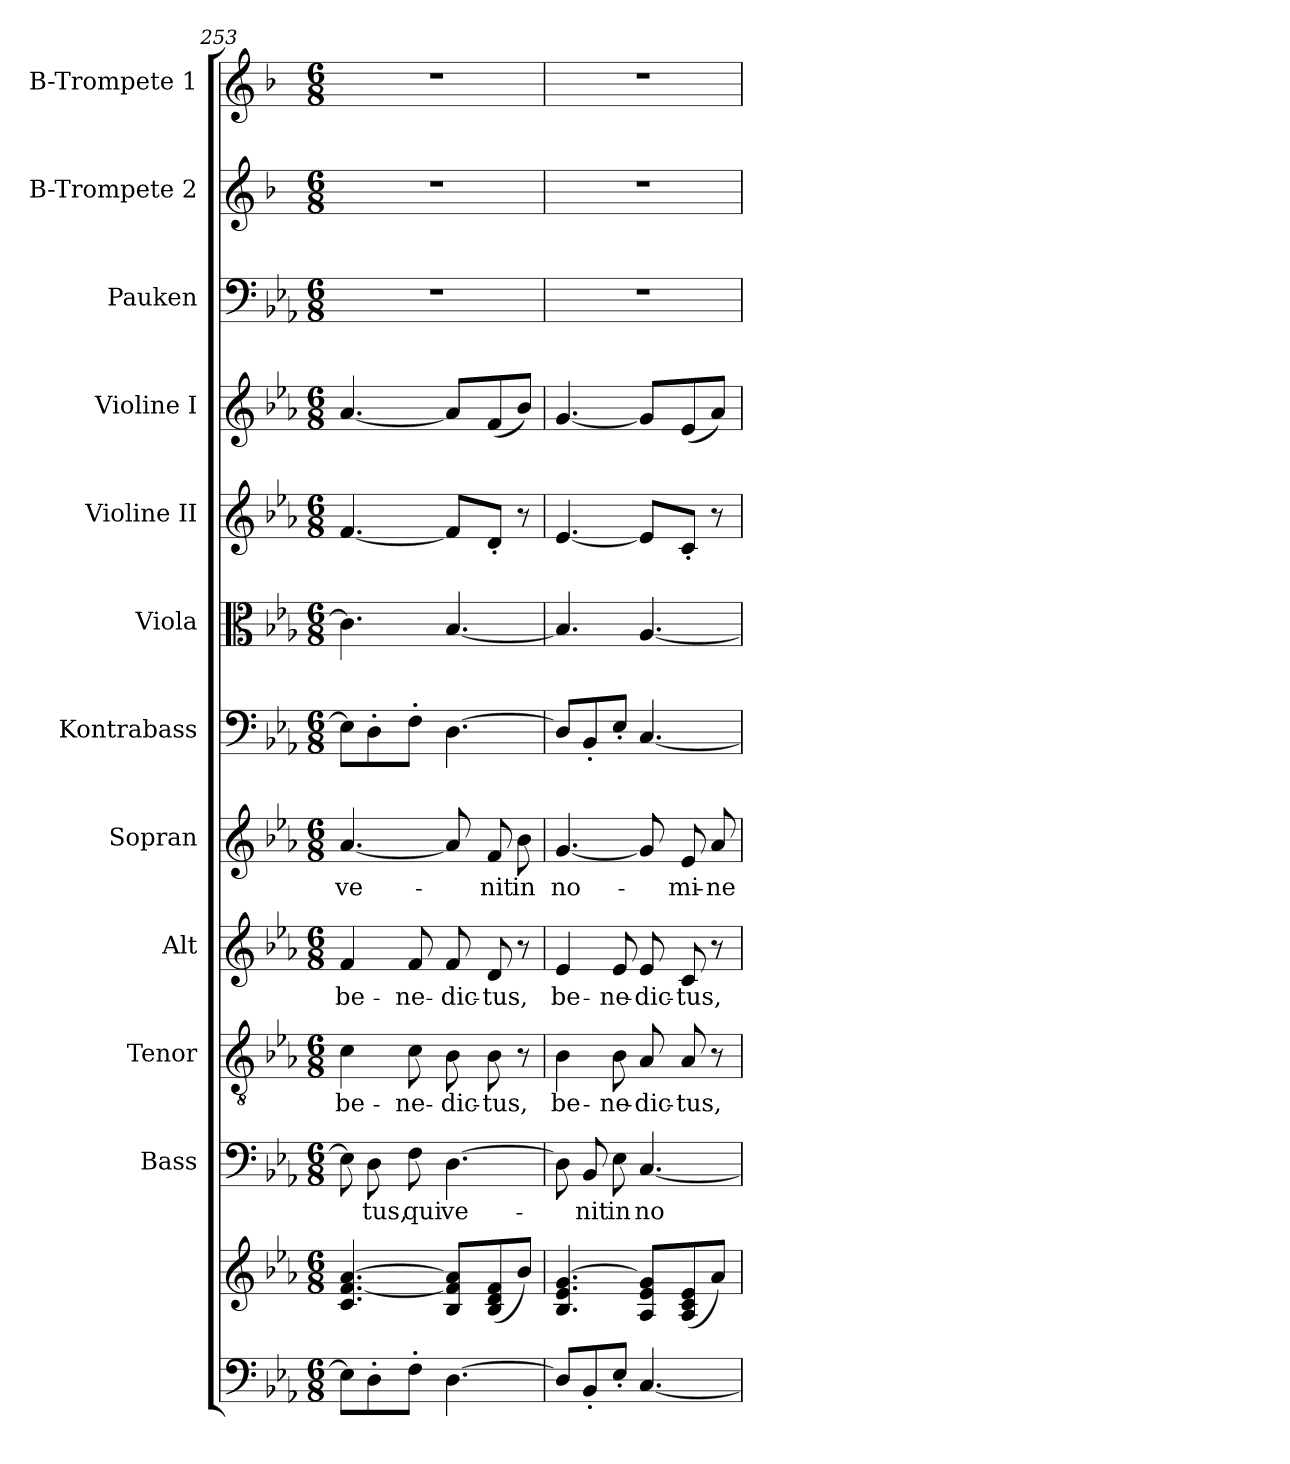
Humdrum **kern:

**kern	**kern	**kern	**text	**kern	**text	**kern	**text	**kern	**text	**kern	**kern	**kern	**kern	**kern	**kern	**kern
*part12	*part12	*part11	*part11	*part10	*part10	*part9	*part9	*part8	*part8	*part7	*part6	*part5	*part4	*part3	*part2	*part1
*staff13	*staff12	*staff11	*staff11	*staff10	*staff10	*staff9	*staff9	*staff8	*staff8	*staff7	*staff6	*staff5	*staff4	*staff3	*staff2	*staff1
*	*	*I"Bass	*	*I"Tenor	*	*I"Alt	*	*I"Sopran	*	*I"Kontrabass	*I"Viola	*I"Violine II	*I"Violine I	*I"Pauken	*I"B-Trompete 2	*I"B-Trompete 1
*	*	*I'B.	*	*I'T.	*	*I'A.	*	*I'S.	*	*I'Kb.	*I'Vla.	*I'Vl. II	*I'Vl. I	*I'Pk.	*I'B Trp. 2	*I'B Trp. 1
*clefF4	*clefG2	*clefF4	*	*clefGv2	*	*clefG2	*	*clefG2	*	*clefF4	*clefC3	*clefG2	*clefG2	*clefF4	*clefG2	*clefG2
*	*	*	*	*	*	*	*	*	*	*ITrd7c12	*	*	*	*	*ITrd1c2	*ITrd1c2
*k[b-e-a-]	*k[b-e-a-]	*k[b-e-a-]	*	*k[b-e-a-]	*	*k[b-e-a-]	*	*k[b-e-a-]	*	*k[b-e-a-]	*k[b-e-a-]	*k[b-e-a-]	*k[b-e-a-]	*k[b-e-a-]	*k[b-e-a-]	*k[b-e-a-]
*E-:	*E-:	*E-:	*	*E-:	*	*E-:	*	*E-:	*	*E-:	*E-:	*E-:	*E-:	*E-:	*E-:	*E-:
*M6/8	*M6/8	*M6/8	*	*M6/8	*	*M6/8	*	*M6/8	*	*M6/8	*M6/8	*M6/8	*M6/8	*M6/8	*M6/8	*M6/8
=253	=253	=253	=253	=253	=253	=253	=253	=253	=253	=253	=253	=253	=253	=253	=253	=253
!	!	!	!	!	!LO:LY:b	!	!LO:LY:b	!	!LO:LY:b	!	!	!	!	!	!	!
8E-\L]	4.c/ [4.f/ [4.a-/	8E-\]	.	4c\	be-	4f/	be-	[4.a-/	ve-	8EE-\L]	4.c\]	[4.f/	[4.a-/	2.r	2.r	2.r
!	!	!	!LO:LY:b	!	!	!	!	!	!	!	!	!	!	!	!	!
8D'>\	.	8D\	-tus,	.	.	.	.	.	.	8DD'>\	.	.	.	.	.	.
!	!	!	!LO:LY:b	!	!LO:LY:b	!	!LO:LY:b	!	!	!	!	!	!	!	!	!
8F'>\J	.	8F\	qui	8c\	-ne-	8f/	-ne-	.	.	8FF'>\J	.	.	.	.	.	.
!	!	!	!LO:LY:b	!	!LO:LY:b	!	!LO:LY:b	!	!	!	!	!	!	!	!	!
[4.D\	8B-/ 8f/] 8a-/]L	[4.D\	ve-	8B-\	-dic-	8f/	-dic-	8a-/]	.	[4.DD\	[4.B-/	8f/L]	8a-/L]	.	.	.
!	!	!	!	!	!LO:LY:b	!	!LO:LY:b	!	!LO:LY:b	!	!	!	!	!	!	!
.	(<8B-/ 8d/ 8f/	.	.	8B-\	-tus,	8d/	-tus,	8f/	-nit	.	.	8d'</J	(<8f/	.	.	.
!	!	!	!	!	!	!	!	!	!LO:LY:b	!	!	!	!	!	!	!
.	8b-/J)	.	.	8r	.	8r	.	8b-\	in	.	.	8r	8b-/J)	.	.	.
!!LO:PB:g=z
=254	=254	=254	=254	=254	=254	=254	=254	=254	=254	=254	=254	=254	=254	=254	=254	=254
!	!	!	!	!	!LO:LY:b	!	!LO:LY:b	!	!LO:LY:b	!	!	!	!	!	!	!
8D/L]	4.B-/ 4.e-/ [>4.g/	8D\]	.	4B-\	be-	4e-/	be-	[4.g/	no-	8DD/L]	4.B-/]	[4.e-/	[4.g/	2.r	2.r	2.r
!	!	!	!LO:LY:b	!	!	!	!	!	!	!	!	!	!	!	!	!
8BB-'</	.	8BB-/	-nit	.	.	.	.	.	.	8BBB-'</	.	.	.	.	.	.
!	!	!	!LO:LY:b	!	!LO:LY:b	!	!LO:LY:b	!	!	!	!	!	!	!	!	!
8E-'</J	.	8E-\	in	8B-\	-ne-	8e-/	-ne-	.	.	8EE-'</J	.	.	.	.	.	.
!	!	!	!LO:LY:b	!	!LO:LY:b	!	!LO:LY:b	!	!	!	!	!	!	!	!	!
[4.C/	8A-/ 8e-/ 8g/]L	[4.C/	no-	8A-/	-dic-	8e-/	-dic-	8g/]	.	[4.CC/	[4.A-/	8e-/L]	8g/L]	.	.	.
!	!	!	!	!	!LO:LY:b	!	!LO:LY:b	!	!LO:LY:b	!	!	!	!	!	!	!
.	(<8A-/ 8c/ 8e-/	.	.	8A-/	-tus,	8c/	-tus,	8e-/	-mi-	.	.	8c'</J	(<8e-/	.	.	.
!	!	!	!	!	!	!	!	!	!LO:LY:b	!	!	!	!	!	!	!
.	8a-/J)	.	.	8r	.	8r	.	8a-/	-ne	.	.	8r	8a-/J)	.	.	.
=	=	=	=	=	=	=	=	=	=	=	=	=	=	=	=	=
*-	*-	*-	*-	*-	*-	*-	*-	*-	*-	*-	*-	*-	*-	*-	*-	*-
